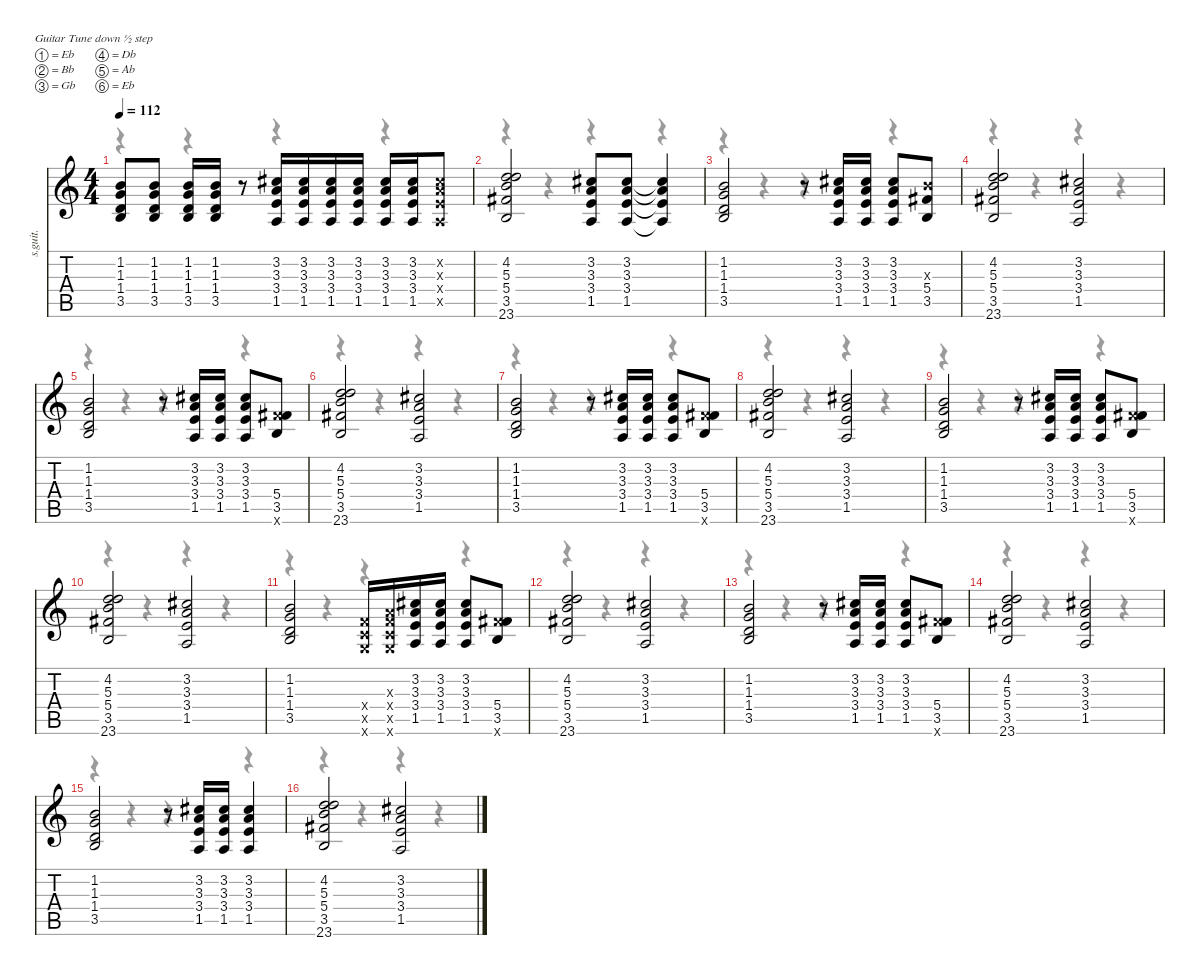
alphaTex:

\defaultSystemsLayout 4
\hideDynamics
\bracketExtendMode nobrackets
\otherSystemsTrackNameOrientation horizontal
\track ("Acoustic - Dave Mason" "s.guit.") {instrument acousticguitarsteel}
\staff {score tabs}
\tuning (Eb4 Bb3 Gb3 Db3 Ab2 Eb2)
\voice
\ts (4 4)
\tempo 112
\clef g2
\ks c
(1.2 1.3 1.4 3.5).8{dy f beam Up} (1.2 1.3 1.4 3.5).8{beam Up} (1.2 1.3 1.4 3.5).16{beam Up} (1.2 1.3 1.4 3.5).16{beam Up} r.8{beam Up} (3.2{acc #} 3.3 3.4 1.5).16{beam Up} (3.2{acc #} 3.3 3.4 1.5).16{beam Up} (3.2{acc #} 3.3 3.4 1.5).16{beam Up} (3.2{acc #} 3.3 3.4 1.5).16{beam Up} (3.2{acc #} 3.3 3.4 1.5).16{beam Up} (3.2{acc #} 3.3 3.4 1.5).16{beam Up} (3.2{x acc #} 3.3{x} 3.4{x} 1.5{x}).8{beam Up} |
(23.6 4.2 5.3 5.4{acc #} 3.5).2{beam Up} (3.2{acc #} 3.3 3.4 1.5).8{beam Up} (3.2{acc #} 3.3 3.4 1.5).8{beam Up} (3.2{t acc #} 3.3{t} 3.4{t} 1.5{t}).4{beam Up} |
(1.2 1.3 1.4 3.5).2{beam Up} r.8{beam Up} (3.2{acc #} 3.3 3.4 1.5).16{beam Up} (3.2{acc #} 3.3 3.4 1.5).16{beam Up} (3.2{acc #} 3.3 3.4 1.5).8{beam Up} (5.3{x} 5.4{acc #} 3.5).8{beam Up} |
(23.6 4.2 5.3 5.4{acc #} 3.5).2{beam Up} (3.2{acc #} 3.3 3.4 1.5).2{beam Up} |
(1.2 1.3 1.4 3.5).2{beam Up} r.8{beam Up} (3.2{acc #} 3.3 3.4 1.5).16{beam Up} (3.2{acc #} 3.3 3.4 1.5).16{beam Up} (3.2{acc #} 3.3 3.4 1.5).8{beam Up} (14.6{x} 5.4{acc #} 3.5).8{beam Up} |
(23.6 4.2 5.3 5.4{acc #} 3.5).2{beam Up} (3.2{acc #} 3.3 3.4 1.5).2{beam Up} |
(1.2 1.3 1.4 3.5).2{beam Up} r.8{beam Up} (3.2{acc #} 3.3 3.4 1.5).16{beam Up} (3.2{acc #} 3.3 3.4 1.5).16{beam Up} (3.2{acc #} 3.3 3.4 1.5).8{beam Up} (14.6{x} 5.4{acc #} 3.5).8{beam Up} |
(23.6 4.2 5.3 5.4{acc #} 3.5).2{beam Up} (3.2{acc #} 3.3 3.4 1.5).2{beam Up} |
(1.2 1.3 1.4 3.5).2{beam Up} r.8{beam Up} (3.2{acc #} 3.3 3.4 1.5).16{beam Up} (3.2{acc #} 3.3 3.4 1.5).16{beam Up} (3.2{acc #} 3.3 3.4 1.5).8{beam Up} (14.6{x} 5.4{acc #} 3.5).8{beam Up} |
(23.6 4.2 5.3 5.4{acc #} 3.5).2{beam Up} (3.2{acc #} 3.3 3.4 1.5).2{beam Up} |
(1.2 1.3 1.4 3.5).2{beam Up} (4.4{x} 4.5{x} 4.6{x}).16{beam Up} (3.3{x} 4.4{x} 4.5{x} 4.6{x}).16{beam Up} (3.2{acc #} 3.3 3.4 1.5).16{beam Up} (3.2{acc #} 3.3 3.4 1.5).16{beam Up} (3.2{acc #} 3.3 3.4 1.5).8{beam Up} (14.6{x} 5.4{acc #} 3.5).8{beam Up} |
(23.6 4.2 5.3 5.4{acc #} 3.5).2{beam Up} (3.2{acc #} 3.3 3.4 1.5).2{beam Up} |
(1.2 1.3 1.4 3.5).2{beam Up} r.8{beam Up} (3.2{acc #} 3.3 3.4 1.5).16{beam Up} (3.2{acc #} 3.3 3.4 1.5).16{beam Up} (3.2{acc #} 3.3 3.4 1.5).8{beam Up} (14.6{x} 5.4{acc #} 3.5).8{beam Up} |
(23.6 4.2 5.3 5.4{acc #} 3.5).2{beam Up} (3.2{acc #} 3.3 3.4 1.5).2{beam Up} |
(1.2 1.3 1.4 3.5).2{beam Up} r.8{beam Up} (3.2{acc #} 3.3 3.4 1.5).16{beam Up} (3.2{acc #} 3.3 3.4 1.5).16{beam Up} (3.2{acc #} 3.3 3.4 1.5).4{beam Up} |
(23.6 4.2 5.3 5.4{acc #} 3.5).2{beam Up} (3.2{acc #} 3.3 3.4 1.5).2{beam Up}
\voice
\clef g2
\ottava regular
\simile none
\ks c
r.4{dy mf beam Down} r.4{beam Down} r.4{beam Down} r.4{beam Down} |
r.4{beam Down} r.4{beam Down} r.4{beam Down} r.4{beam Down} |
r.4{beam Down} r.4{beam Down} r.4{beam Down} r.4{beam Down} |
r.4{beam Down} r.4{beam Down} r.4{beam Down} r.4{beam Down} |
r.4{beam Down} r.4{beam Down} r.4{beam Down} r.4{beam Down} |
r.4{beam Down} r.4{beam Down} r.4{beam Down} r.4{beam Down} |
r.4{beam Down} r.4{beam Down} r.4{beam Down} r.4{beam Down} |
r.4{beam Down} r.4{beam Down} r.4{beam Down} r.4{beam Down} |
r.4{beam Down} r.4{beam Down} r.4{beam Down} r.4{beam Down} |
r.4{beam Down} r.4{beam Down} r.4{beam Down} r.4{beam Down} |
r.4{beam Down} r.4{beam Down} r.4{beam Down} r.4{beam Down} |
r.4{beam Down} r.4{beam Down} r.4{beam Down} r.4{beam Down} |
r.4{beam Down} r.4{beam Down} r.4{beam Down} r.4{beam Down} |
r.4{beam Down} r.4{beam Down} r.4{beam Down} r.4{beam Down} |
r.4{beam Down} r.4{beam Down} r.4{beam Down} r.4{beam Down} |
r.4{beam Down} r.4{beam Down} r.4{beam Down} r.4{beam Down}
